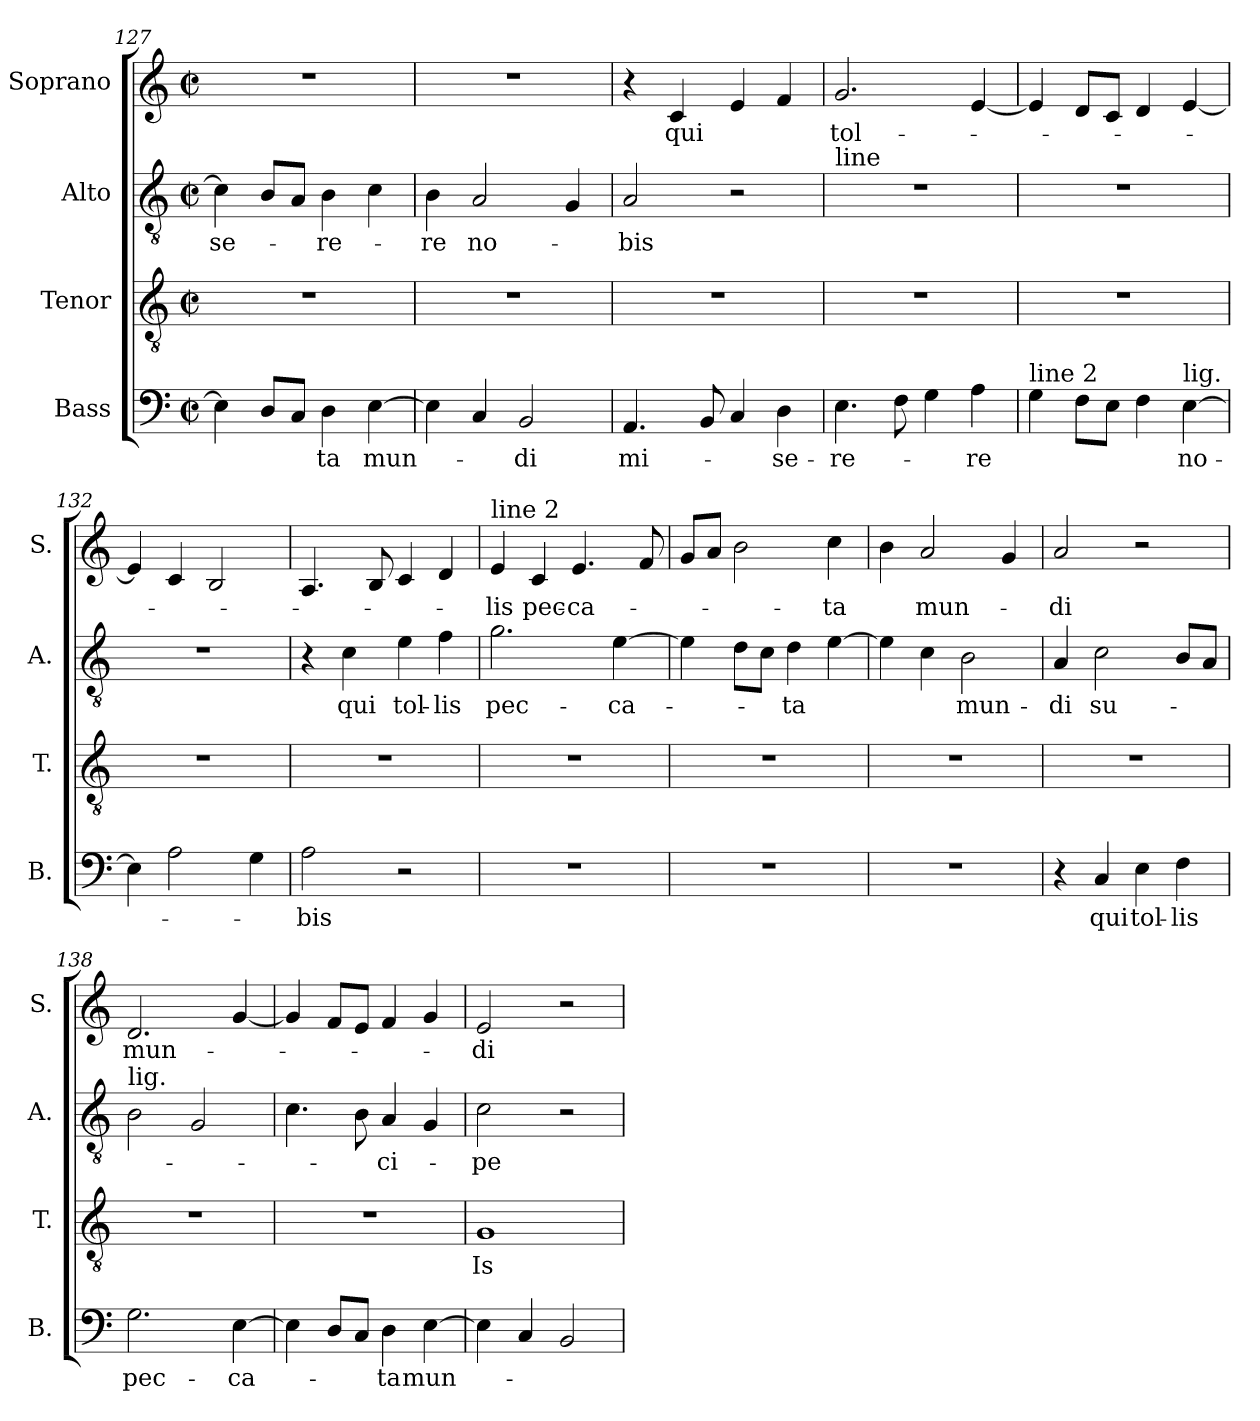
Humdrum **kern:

**kern	**text	**kern	**text	**kern	**text	**kern	**text
*part4	*part4	*part3	*part3	*part2	*part2	*part1	*part1
*staff4	*staff4	*staff3	*staff3	*staff2	*staff2	*staff1	*staff1
*I"Bass	*	*I"Tenor	*	*I"Alto	*	*I"Soprano	*
*I'B.	*	*I'T.	*	*I'A.	*	*I'S.	*
*clefF4	*	*clefGv2	*	*clefGv2	*	*clefG2	*
*k[]	*	*k[]	*	*k[]	*	*k[]	*
*M2/2	*	*M2/2	*	*M2/2	*	*M2/2	*
*met(c|)	*	*met(c|)	*	*met(c|)	*	*met(c|)	*
=127	=127	=127	=127	=127	=127	=127	=127
!	!	!	!	!	!LO:LY:b	!	!
4E\]	.	1r	.	4c\]	-se-	1r	.
8D/L	.	.	.	8B/L	.	.	.
8C/J	.	.	.	8A/J	.	.	.
!	!LO:LY:b	!	!	!	!LO:LY:b	!	!
4D\	-ta	.	.	4B\	-re-	.	.
!	!LO:LY:b	!	!	!	!	!	!
[4E\	mun-	.	.	4c\	.	.	.
=128	=128	=128	=128	=128	=128	=128	=128
!	!	!	!	!	!LO:LY:b	!	!
4E\]	.	1r	.	4B\	-re	1r	.
!	!	!	!	!	!LO:LY:b	!	!
4C/	.	.	.	2A/	no-	.	.
!	!LO:LY:b	!	!	!	!	!	!
2BB/	-di	.	.	.	.	.	.
.	.	.	.	4G/	.	.	.
!!LO:LB:g=z
=129	=129	=129	=129	=129	=129	=129	=129
!	!LO:LY:b	!	!	!	!LO:LY:b	!	!
4.AA/	mi-	1r	.	2A/	-bis	4r	.
!	!	!	!	!	!	!	!LO:LY:b
.	.	.	.	.	.	4c/	qui
8BB/	.	.	.	.	.	.	.
4C/	.	.	.	2r	.	4e/	.
!	!LO:LY:b	!	!	!	!	!	!
4D\	-se-	.	.	.	.	4f/	.
=130	=130	=130	=130	=130	=130	=130	=130
!	!	!	!	!LO:TX:a:t=line	!	!	!
!	!LO:LY:b	!	!	!	!	!	!LO:LY:b
4.E\	-re-	1r	.	1r	.	2.g/	tol-
8F\	.	.	.	.	.	.	.
4G\	.	.	.	.	.	.	.
!	!LO:LY:b	!	!	!	!	!	!
4A\	-re	.	.	.	.	[4e/	.
=131	=131	=131	=131	=131	=131	=131	=131
!LO:TX:a:t=line 2	!	!	!	!	!	!	!
4G\	.	1r	.	1r	.	4e/]	.
8F\L	.	.	.	.	.	8d/L	.
8E\J	.	.	.	.	.	8c/J	.
4F\	.	.	.	.	.	4d/	.
!LO:TX:a:t=lig.	!	!	!	!	!	!	!
!	!LO:LY:b	!	!	!	!	!	!
[4E\	no-	.	.	.	.	[4e/	.
=132	=132	=132	=132	=132	=132	=132	=132
4E\]	.	1r	.	1r	.	4e/]	.
2A\	.	.	.	.	.	4c/	.
.	.	.	.	.	.	2B/	.
4G\	.	.	.	.	.	.	.
=133	=133	=133	=133	=133	=133	=133	=133
!	!LO:LY:b	!	!	!	!	!	!
2A\	-bis	1r	.	4r	.	4.A/	.
!	!	!	!	!	!LO:LY:b	!	!
.	.	.	.	4c\	qui	.	.
.	.	.	.	.	.	8B/	.
!	!	!	!	!	!LO:LY:b	!	!
2r	.	.	.	4e\	tol-	4c/	.
!	!	!	!	!	!LO:LY:b	!	!
.	.	.	.	4f\	-lis	4d/	.
=134	=134	=134	=134	=134	=134	=134	=134
!	!	!	!	!	!	!LO:TX:a:t=line 2	!
!	!	!	!	!	!LO:LY:b	!	!LO:LY:b
1r	.	1r	.	2.g\	pec-	4e/	-lis
!	!	!	!	!	!	!	!LO:LY:b
.	.	.	.	.	.	4c/	pec-
!	!	!	!	!	!	!	!LO:LY:b
.	.	.	.	.	.	4.e/	-ca-
!	!	!	!	!	!LO:LY:b	!	!
.	.	.	.	[4e\	-ca-	.	.
.	.	.	.	.	.	8f/	.
=135	=135	=135	=135	=135	=135	=135	=135
1r	.	1r	.	4e\]	.	8g/L	.
.	.	.	.	.	.	8a/J	.
.	.	.	.	8d\L	.	2b\	.
.	.	.	.	8c\J	.	.	.
!	!	!	!	!	!LO:LY:b	!	!
.	.	.	.	4d\	-ta	.	.
!	!	!	!	!	!	!	!LO:LY:b
.	.	.	.	[4e\	.	4cc\	-ta
=136	=136	=136	=136	=136	=136	=136	=136
1r	.	1r	.	4e\]	.	4b\	.
!	!	!	!	!	!	!	!LO:LY:b
.	.	.	.	4c\	.	2a/	mun-
!	!	!	!	!	!LO:LY:b	!	!
.	.	.	.	2B\	mun-	.	.
.	.	.	.	.	.	4g/	.
!!LO:PB:g=z
=137	=137	=137	=137	=137	=137	=137	=137
!	!	!	!	!	!LO:LY:b	!	!LO:LY:b
4r	.	1r	.	4A/	-di	2a/	-di
!	!LO:LY:b	!	!	!	!LO:LY:b	!	!
4C/	qui	.	.	2c\	su-	.	.
!	!LO:LY:b	!	!	!	!	!	!
4E\	tol-	.	.	.	.	2r	.
!	!LO:LY:b	!	!	!	!	!	!
4F\	-lis	.	.	8B/L	.	.	.
.	.	.	.	8A/J	.	.	.
=138	=138	=138	=138	=138	=138	=138	=138
!	!	!	!	!LO:TX:a:t=lig.	!	!	!
!	!LO:LY:b	!	!	!	!	!	!LO:LY:b
2.G\	pec-	1r	.	2B\	.	2.d/	mun-
.	.	.	.	2G/	.	.	.
!	!LO:LY:b	!	!	!	!	!	!
[4E\	-ca-	.	.	.	.	[4g/	.
=139	=139	=139	=139	=139	=139	=139	=139
4E\]	.	1r	.	4.c\	.	4g/]	.
8D/L	.	.	.	.	.	8f/L	.
8C/J	.	.	.	8B\	.	8e/J	.
!	!LO:LY:b	!	!	!	!LO:LY:b	!	!
4D\	-ta	.	.	4A/	-ci-	4f/	.
!	!LO:LY:b	!	!	!	!	!	!
[4E\	mun-	.	.	4G/	.	4g/	.
=140	=140	=140	=140	=140	=140	=140	=140
!	!	!	!LO:LY:b	!	!LO:LY:b	!	!LO:LY:b
4E\]	.	1G	Is-	2c\	-pe	2e/	-di
4C/	.	.	.	.	.	.	.
2BB/	.	.	.	2r	.	2r	.
=	=	=	=	=	=	=	=
*-	*-	*-	*-	*-	*-	*-	*-
